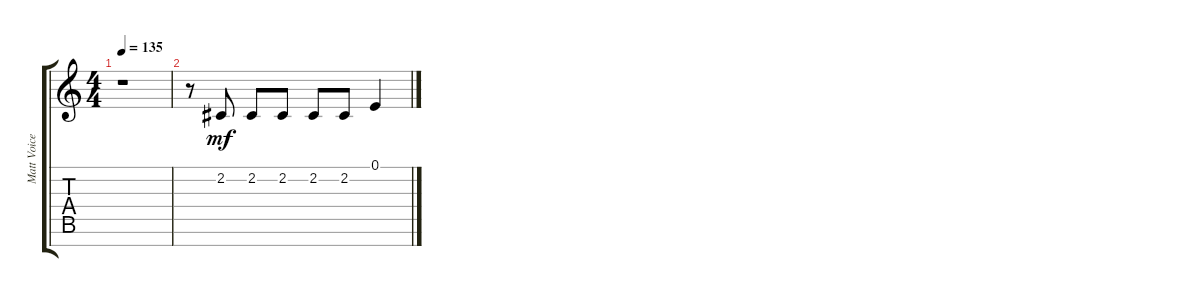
\track ("Matt Voice" "Matt Voice") {instrument oboe}
\staff {score tabs}
\tuning (E4 B3 G3 D3 A2 E2 B1) {hide}
\ts (4 4)
\tempo 135
\clef g2
\ks c
r.1{dy mf} |
r.8 2.2.8 2.2.8 2.2.8 2.2.8 2.2.8 0.1.4
